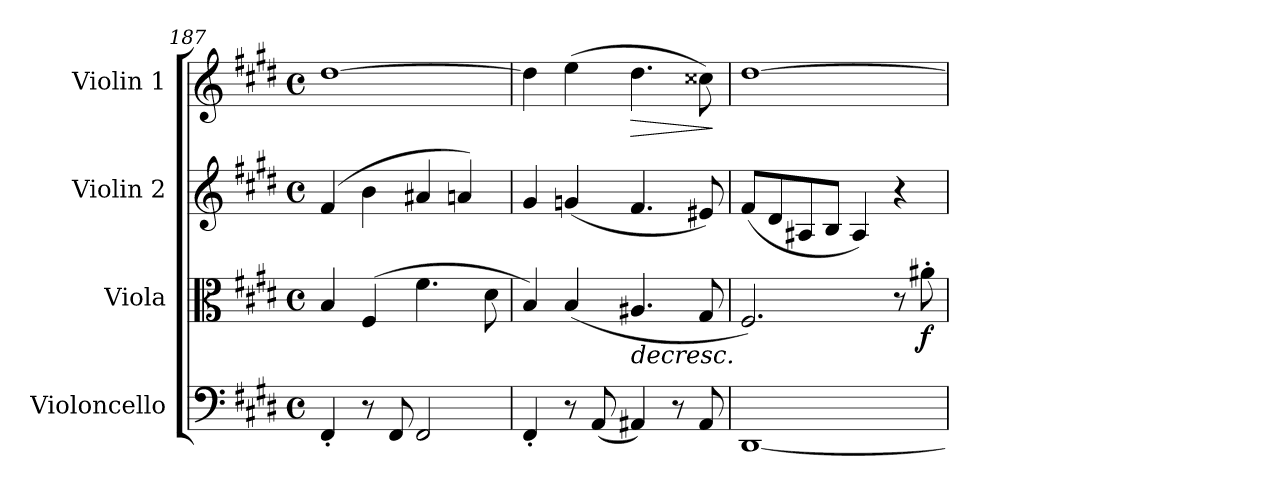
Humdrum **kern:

**kern	**kern	**dynam	**kern	**kern	**dynam
*part4	*part3	*part3	*part2	*part1	*part1
*staff4	*staff3	*staff3	*staff2	*staff1	*staff1
*I"Violoncello	*I"Viola	*	*I"Violin 2	*I"Violin 1	*
*I'Vc	*I'Vla	*	*I'Vln	*I'Vln	*
*clefF4	*clefC3	*	*clefG2	*clefG2	*
*k[f#c#g#d#]	*k[f#c#g#d#]	*	*k[f#c#g#d#]	*k[f#c#g#d#]	*
*M4/4	*M4/4	*	*M4/4	*M4/4	*
*met(c)	*met(c)	*	*met(c)	*met(c)	*
=187	=187	=187	=187	=187	=187
4FF#'/	4B/	.	(4f#/	[1dd#	.
8r	(4F#/	.	4b\	.	.
8FF#/	.	.	.	.	.
2FF#/	4.f#\	.	4a#X/	.	.
.	.	.	4an/)	.	.
.	8d#\	.	.	.	.
=188	=188	=188	=188	=188	=188
4FF#'/	4B/)	.	4g#/	4dd#\]	.
8r	(4B/	.	(4gn/	(4ee\	.
(8AA/	.	.	.	.	.
!	!	!LO:HP:b	!	!	!LO:HP:b
4AA#X/)	4.A#X/	>	4.f#/	4.dd#\	>
8r	.	.	.	.	.
8AA#/	8G#/	.	8e#X/)	8cc##X\)	.
.	.	.	.	.	]
!!LO:LB:g=z
=189	=189	=189	=189	=189	=189
[1DD#	2.F#/)	.	(8f#/L	[1dd#	.
.	.	.	8d#/	.	.
.	.	.	8A#X/	.	.
.	.	.	8B/J	.	.
.	.	.	4A#/)	.	.
.	8r	.	4r	.	.
!	!	!LO:DY:b	!	!	!
.	8a#X'\	f	.	.	.
.	.	]	.	.	.
=	=	=	=	=	=
*-	*-	*-	*-	*-	*-
